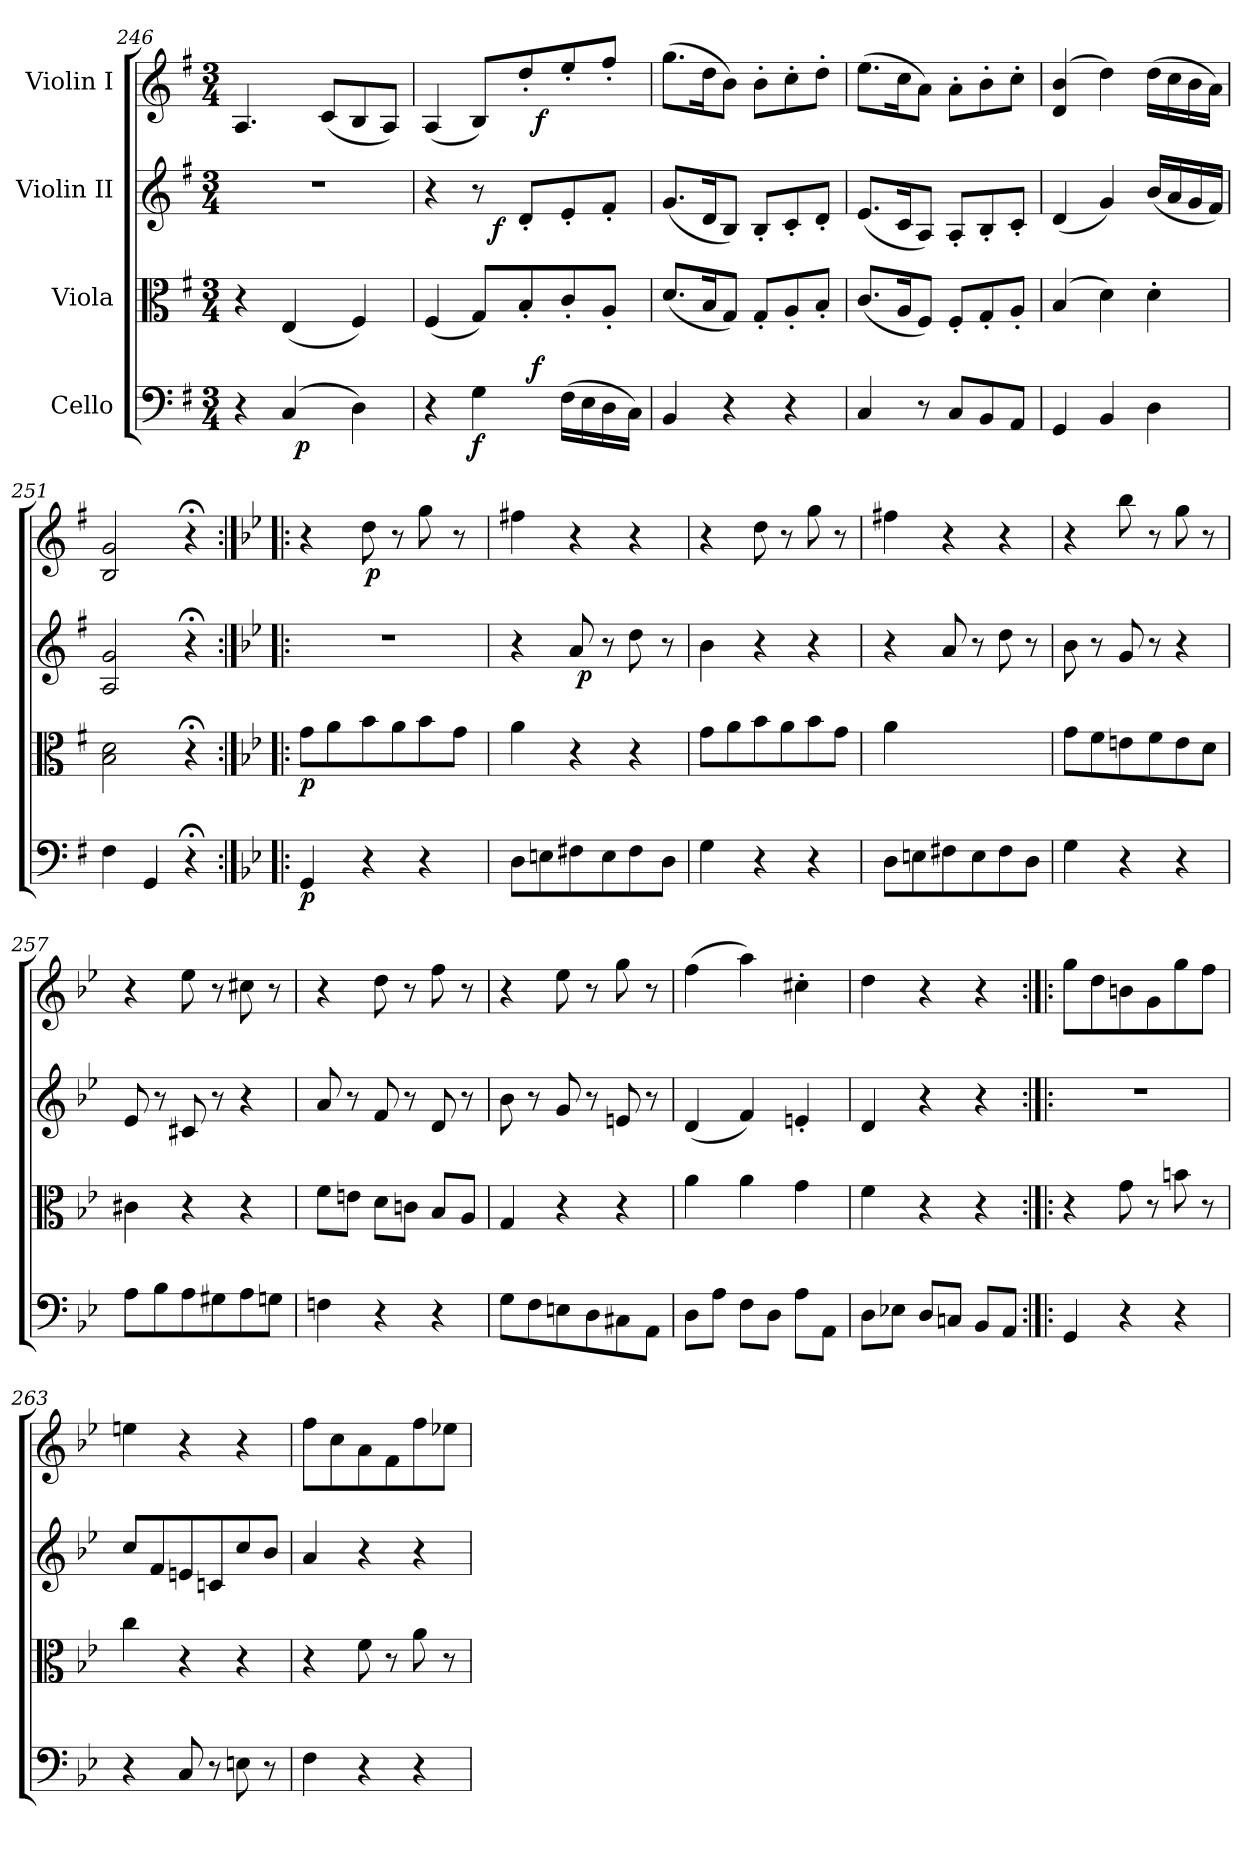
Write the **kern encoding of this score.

**kern	**dynam	**kern	**dynam	**kern	**dynam	**kern	**dynam
*part4	*part4	*part3	*part3	*part2	*part2	*part1	*part1
*staff4	*staff4	*staff3	*staff3	*staff2	*staff2	*staff1	*staff1
*I"Cello	*	*I"Viola	*	*I"Violin II	*	*I"Violin I	*
*clefF4	*	*clefC3	*	*clefG2	*	*clefG2	*
*k[f#]	*	*k[f#]	*	*k[f#]	*	*k[f#]	*
*G:	*	*G:	*	*G:	*	*G:	*
*M3/4	*	*M3/4	*	*M3/4	*	*M3/4	*
=246	=246	=246	=246	=246	=246	=246	=246
*^	*	*	*	*	*	*	*
4r	4ryy	.	4r	.	2.r	.	4.A/	.
(>4C/	32ryy	.	(<4E/	.	.	.	.	.
!	!	!LO:DY:b	!	!	!	!	!	!
.	4...ryy	p	.	.	.	.	.	.
.	.	.	.	.	.	.	(<8c/L	.
4D\)	.	.	4F#/)	.	.	.	8B/	.
.	.	.	.	.	.	.	8A/J)	.
=247	=247	=247	=247	=247	=247	=247	=247	=247
*	*	*	*	*	*^	*	*^	*
4r	4ryy	.	(<4F#/	.	4r	4ryy	.	(<4A/	3ryy	.
!	!	!LO:DY:b	!	!	!	!	!	!	!	!
4G\	8ryy	f	8G/L)	.	8r	16ryy	.	8B/L)	.	.
!	!	!	!	!	!	!	!LO:DY:b	!	!	!
.	.	.	.	.	.	4..ryy	f	.	.	.
.	.	.	.	.	.	.	.	.	24...ryy	.
.	32ryy	.	8B'</	.	8d'</L	.	.	8dd'</	.	.
!	!	!LO:DY:a	!	!	!	!	!	!	!	!
.	4ryy	f	.	.	.	.	.	.	.	.
!	!	!	!	!	!	!	!	!	!	!LO:DY:b
.	.	.	.	.	.	.	.	.	3ryy	f
(>16F#\LL	.	.	8c'</	.	8e'</	.	.	8ee'</	.	.
16E\	.	.	.	.	.	.	.	.	.	.
16D\	.	.	8A'</J	.	8f#'</J	.	.	8ff#'</J	.	.
.	16.ryy	.	.	.	.	.	.	.	.	.
16C\JJ)	.	.	.	.	.	.	.	.	.	.
.	.	.	.	.	.	.	.	.	192ryy	.
*	*	*	*	*	*v	*v	*	*	*	*
*v	*v	*	*	*	*	*	*v	*v	*
=248	=248	=248	=248	=248	=248	=248	=248
4BB/	.	(<8.d/L	.	(<8.g/L	.	(>8.gg\L	.
.	.	16B/k	.	16d/k	.	16dd\k	.
4r	.	8G/J)	.	8B/J)	.	8b\J)	.
.	.	8G'</L	.	8B'</L	.	8b'>\L	.
4r	.	8A'</	.	8c'</	.	8cc'>\	.
.	.	8B'</J	.	8d'</J	.	8dd'>\J	.
=249	=249	=249	=249	=249	=249	=249	=249
4C/	.	(<8.c/L	.	(<8.e/L	.	(>8.ee\L	.
.	.	16A/k	.	16c/k	.	16cc\k	.
8r	.	8F#/J)	.	8A/J)	.	8a\J)	.
8C/L	.	8F#'</L	.	8A'</L	.	8a'>\L	.
8BB/	.	8G'</	.	8B'</	.	8b'>\	.
8AA/J	.	8A'</J	.	8c'</J	.	8cc'>\J	.
=250	=250	=250	=250	=250	=250	=250	=250
4GG/	.	(>4B/	.	(<4d/	.	(>4d/ 4b/	.
4BB/	.	4d\)	.	4g/)	.	4dd\)	.
4D\	.	4d'>\	.	(<16b/LL	.	(>16dd\LL	.
.	.	.	.	16a/	.	16cc\	.
.	.	.	.	16g/	.	16b\	.
.	.	.	.	16f#/JJ)	.	16a\JJ)	.
!!LO:LB:g=z
=251	=251	=251	=251	=251	=251	=251	=251
4F#\	.	2B\ 2d\	.	2A/ 2g/	.	2B/ 2g/	.
4GG/	.	.	.	.	.	.	.
4r;<	.	4r;<	.	4r;<	.	4r;<	.
=252:|!|:	=252:|!|:	=252:|!|:	=252:|!|:	=252:|!|:	=252:|!|:	=252:|!|:	=252:|!|:
*k[b-e-]	*	*k[b-e-]	*	*k[b-e-]	*	*k[b-e-]	*
*g:	*	*g:	*	*g:	*	*g:	*
!	!LO:DY:b	!	!LO:DY:b	!	!	!	!
*	*	*	*	*	*	*^	*
4GG/	p	8g\L	p	2.r	.	4r	6ryy	.
.	.	8a\	.	.	.	.	.	.
.	.	.	.	.	.	.	12ryy	.
4r	.	8b-\	.	.	.	8dd\	192ryy	.
!	!	!	!	!	!	!	!	!LO:DY:b
.	.	.	.	.	.	.	3ryy	p
.	.	8a\	.	.	.	8r	.	.
4r	.	8b-\	.	.	.	8gg\	.	.
.	.	.	.	.	.	.	12ryy	.
.	.	8g\J	.	.	.	8r	.	.
.	.	.	.	.	.	.	24...ryy	.
*	*	*	*	*	*	*v	*v	*
=253	=253	=253	=253	=253	=253	=253	=253
*	*	*	*	*^	*	*	*
8D\L	.	4a\	.	4r	4ryy	.	4ff#X\	.
8En\	.	.	.	.	.	.	.	.
8F#X\	.	4r	.	8a/	64ryy	.	4r	.
!	!	!	!	!	!	!LO:DY:b	!	!
.	.	.	.	.	4ryy	p	.	.
8E\	.	.	.	8r	.	.	.	.
8F#\	.	4r	.	8dd\	.	.	4r	.
.	.	.	.	.	8...ryy	.	.	.
8D\J	.	.	.	8r	.	.	.	.
*	*	*	*	*v	*v	*	*	*
=254	=254	=254	=254	=254	=254	=254	=254
4G\	.	8g\L	.	4b-\	.	4r	.
.	.	8a\	.	.	.	.	.
4r	.	8b-\	.	4r	.	8dd\	.
.	.	8a\	.	.	.	8r	.
4r	.	8b-\	.	4r	.	8gg\	.
.	.	8g\J	.	.	.	8r	.
=255	=255	=255	=255	=255	=255	=255	=255
8D\L	.	4a\	.	4r	.	4ff#X\	.
8En\	.	.	.	.	.	.	.
8F#X\	.	2ryy	.	8a/	.	4r	.
8E\	.	.	.	8r	.	.	.
8F#\	.	.	.	8dd\	.	4r	.
8D\J	.	.	.	8r	.	.	.
!!LO:PB:g=z
=256	=256	=256	=256	=256	=256	=256	=256
4G\	.	8g\L	.	8b-\	.	4r	.
.	.	8f\	.	8r	.	.	.
4r	.	8en\	.	8g/	.	8bb-\	.
.	.	8f\	.	8r	.	8r	.
4r	.	8e\	.	4r	.	8gg\	.
.	.	8d\J	.	.	.	8r	.
=257	=257	=257	=257	=257	=257	=257	=257
8A\L	.	4c#X\	.	8e-/	.	4r	.
8B-\	.	.	.	8r	.	.	.
8A\	.	4r	.	8c#X/	.	8ee-\	.
8G#X\	.	.	.	8r	.	8r	.
8A\	.	4r	.	4r	.	8cc#X\	.
8Gn\J	.	.	.	.	.	8r	.
=258	=258	=258	=258	=258	=258	=258	=258
4Fn\	.	8f\L	.	8a/	.	4r	.
.	.	8en\J	.	8r	.	.	.
4r	.	8d\L	.	8f/	.	8dd\	.
.	.	8cn\J	.	8r	.	8r	.
4r	.	8B-/L	.	8d/	.	8ff\	.
.	.	8A/J	.	8r	.	8r	.
=259	=259	=259	=259	=259	=259	=259	=259
8G\L	.	4G/	.	8b-\	.	4r	.
8F\	.	.	.	8r	.	.	.
8En\	.	4r	.	8g/	.	8ee-\	.
8D\	.	.	.	8r	.	8r	.
8C#X\	.	4r	.	8en/	.	8gg\	.
8AA\J	.	.	.	8r	.	8r	.
=260	=260	=260	=260	=260	=260	=260	=260
8D\L	.	4a\	.	(<4d/	.	(>4ff\	.
8A\J	.	.	.	.	.	.	.
8F\L	.	4a\	.	4f/)	.	4aa\)	.
8D\J	.	.	.	.	.	.	.
8A\L	.	4g\	.	4en'</	.	4cc#X'>\	.
8AA\J	.	.	.	.	.	.	.
!!LO:LB:g=z
=261	=261	=261	=261	=261	=261	=261	=261
8D\L	.	4f\	.	4d/	.	4dd\	.
8E-X\J	.	.	.	.	.	.	.
8D/L	.	4r	.	4r	.	4r	.
8Cn/J	.	.	.	.	.	.	.
8BB-/L	.	4r	.	4r	.	4r	.
8AA/J	.	.	.	.	.	.	.
=262:|!|:	=262:|!|:	=262:|!|:	=262:|!|:	=262:|!|:	=262:|!|:	=262:|!|:	=262:|!|:
4GG/	.	4r	.	2.r	.	8gg\L	.
.	.	.	.	.	.	8dd\	.
4r	.	8g\	.	.	.	8bn\	.
.	.	8r	.	.	.	8g\	.
4r	.	8bn\	.	.	.	8gg\	.
.	.	8r	.	.	.	8ff\J	.
=263	=263	=263	=263	=263	=263	=263	=263
4r	.	4cc\	.	8cc/L	.	4een\	.
.	.	.	.	8f/	.	.	.
8C/	.	4r	.	8en/	.	4ra	.
8r	.	.	.	8cn/	.	.	.
8En\	.	4r	.	8cc/	.	4r	.
8r	.	.	.	8b-/J	.	.	.
=264	=264	=264	=264	=264	=264	=264	=264
4F\	.	4r	.	4a/	.	8ff\L	.
.	.	.	.	.	.	8cc\	.
4r	.	8f\	.	4r	.	8a\	.
.	.	8r	.	.	.	8f\	.
4r	.	8a\	.	4r	.	8ff\	.
.	.	8r	.	.	.	8ee-X\J	.
=	=	=	=	=	=	=	=
*-	*-	*-	*-	*-	*-	*-	*-
